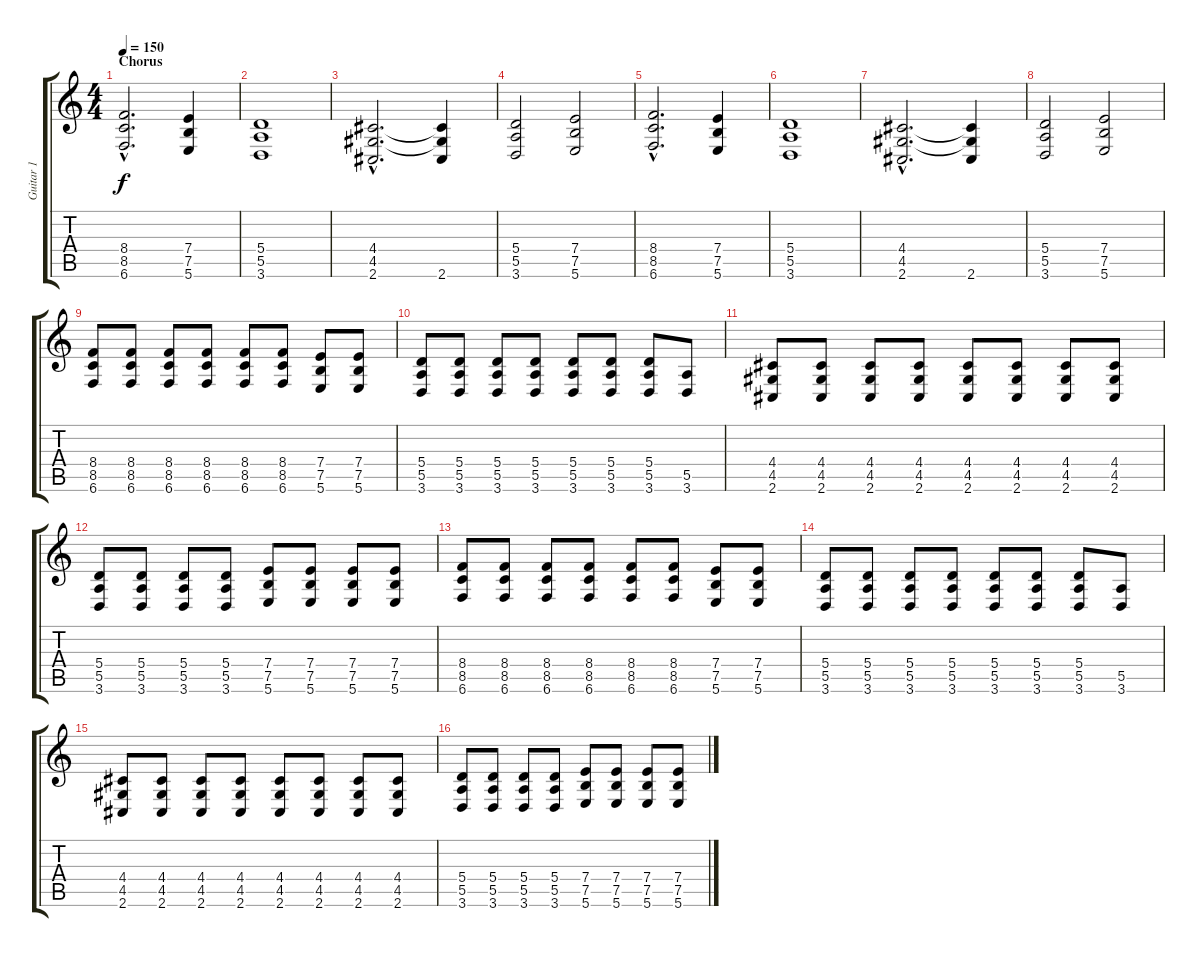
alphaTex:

\track ("Guitar 1 " "Guitar 1 ") {instrument distortionguitar}
\staff {score tabs}
\tuning (B3 Gb3 D3 A2 E2 B1) {hide}
\ts (4 4)
\section ("" "Chorus")
\tempo 150
\clef g2
\ks c
(8.4{hac} 8.5{hac} 6.6{hac}).2{d dy f} (7.4 7.5 5.6).4 |
(5.4 5.5 3.6).1 |
(4.4{hac} 4.5{hac} 2.6{hac}).2{d} (4.4{t} 4.5{t} 2.6).4 |
(5.4 5.5 3.6).2 (7.4 7.5 5.6).2 |
(8.4{hac} 8.5{hac} 6.6{hac}).2{d} (7.4 7.5 5.6).4 |
(5.4 5.5 3.6).1 |
(4.4{hac} 4.5{hac} 2.6{hac}).2{d} (4.4{t} 4.5{t} 2.6).4 |
(5.4 5.5 3.6).2 (7.4 7.5 5.6).2 |
(8.4 8.5 6.6).8 (8.4 8.5 6.6).8 (8.4 8.5 6.6).8 (8.4 8.5 6.6).8 (8.4 8.5 6.6).8 (8.4 8.5 6.6).8 (7.4 7.5 5.6).8 (7.4 7.5 5.6).8 |
(5.4 5.5 3.6).8 (5.4 5.5 3.6).8 (5.4 5.5 3.6).8 (5.4 5.5 3.6).8 (5.4 5.5 3.6).8 (5.4 5.5 3.6).8 (5.4 5.5 3.6).8 (5.5 3.6).8 |
(4.4 4.5 2.6).8 (4.4 4.5 2.6).8 (4.4 4.5 2.6).8 (4.4 4.5 2.6).8 (4.4 4.5 2.6).8 (4.4 4.5 2.6).8 (4.4 4.5 2.6).8 (4.4 4.5 2.6).8 |
(5.4 5.5 3.6).8 (5.4 5.5 3.6).8 (5.4 5.5 3.6).8 (5.4 5.5 3.6).8 (7.4 7.5 5.6).8 (7.4 7.5 5.6).8 (7.4 7.5 5.6).8 (7.4 7.5 5.6).8 |
(8.4 8.5 6.6).8 (8.4 8.5 6.6).8 (8.4 8.5 6.6).8 (8.4 8.5 6.6).8 (8.4 8.5 6.6).8 (8.4 8.5 6.6).8 (7.4 7.5 5.6).8 (7.4 7.5 5.6).8 |
(5.4 5.5 3.6).8 (5.4 5.5 3.6).8 (5.4 5.5 3.6).8 (5.4 5.5 3.6).8 (5.4 5.5 3.6).8 (5.4 5.5 3.6).8 (5.4 5.5 3.6).8 (5.5 3.6).8 |
(4.4 4.5 2.6).8 (4.4 4.5 2.6).8 (4.4 4.5 2.6).8 (4.4 4.5 2.6).8 (4.4 4.5 2.6).8 (4.4 4.5 2.6).8 (4.4 4.5 2.6).8 (4.4 4.5 2.6).8 |
(5.4 5.5 3.6).8 (5.4 5.5 3.6).8 (5.4 5.5 3.6).8 (5.4 5.5 3.6).8 (7.4 7.5 5.6).8 (7.4 7.5 5.6).8 (7.4 7.5 5.6).8 (7.4 7.5 5.6).8
